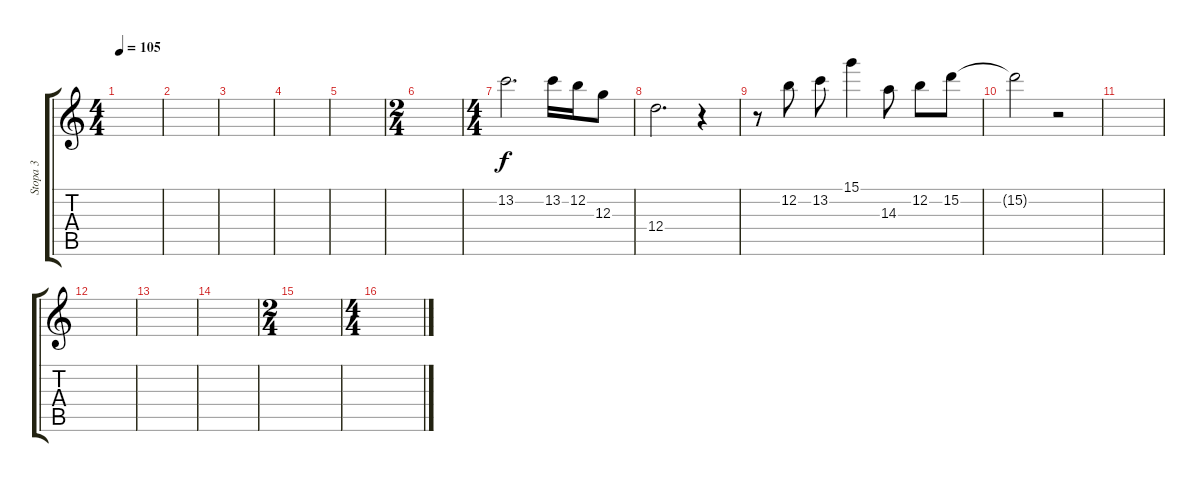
\track ("Stopa 3" "Stopa 3") {instrument overdrivenguitar}
\staff {score tabs}
\tuning (E4 B3 G3 D3 A2 E2) {hide}
\ts (4 4)
\tempo 105
\clef g2
\ks c
|
|
|
|
|
\ts (2 4)
|
\ts (4 4)
13.2.2{d} 13.2.16 12.2.16 12.3.8 |
12.4.2{d} r.4 |
r.8 12.2.8 13.2.8 15.1.4 14.3.8 12.2.8 15.2.8 |
15.2{t}.2 r.2 |
|
|
|
|
\ts (2 4)
|
\ts (4 4)
